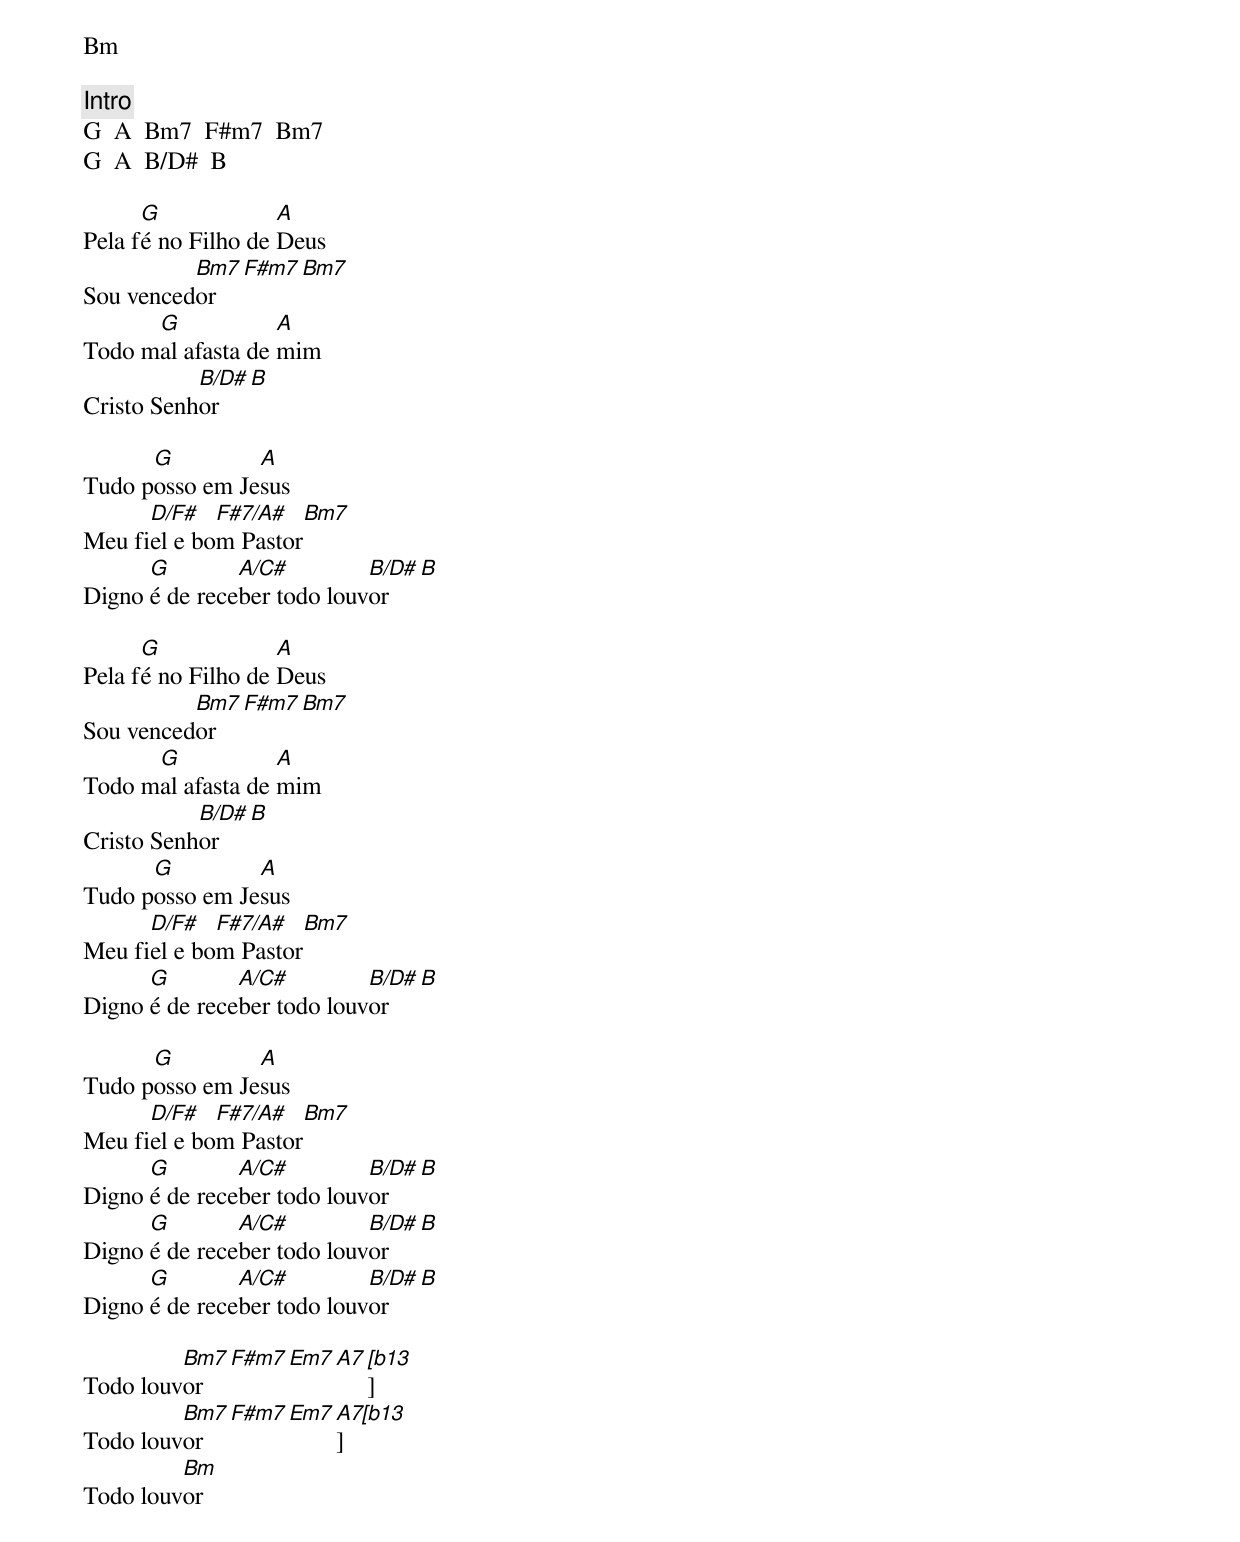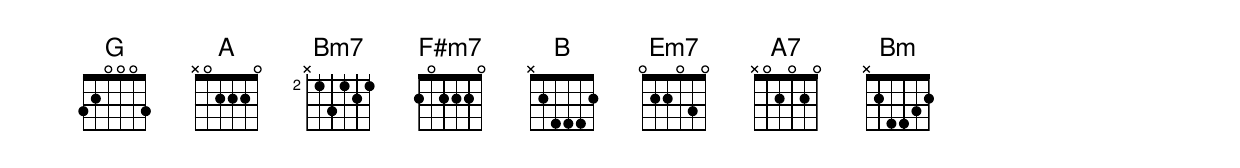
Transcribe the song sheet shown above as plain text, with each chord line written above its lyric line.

Bm

[Intro]
G  A  Bm7  F#m7  Bm7
G  A  B/D#  B

      G             A
Pela fé no Filho de Deus
          Bm7  F#m7  Bm7
Sou vencedor
      G            A
Todo mal afasta de mim
           B/D#  B
Cristo Senhor

      G         A
Tudo posso em Jesus
      D/F#   F#7/A#  Bm7
Meu fiel e bom Pastor
      G        A/C#         B/D#  B
Digno é de receber todo louvor

      G             A
Pela fé no Filho de Deus
          Bm7  F#m7  Bm7
Sou vencedor
      G            A
Todo mal afasta de mim
           B/D#  B
Cristo Senhor
      G         A
Tudo posso em Jesus
      D/F#   F#7/A#  Bm7
Meu fiel e bom Pastor
      G        A/C#         B/D#  B
Digno é de receber todo louvor

      G         A
Tudo posso em Jesus
      D/F#   F#7/A#  Bm7
Meu fiel e bom Pastor
      G        A/C#         B/D#  B
Digno é de receber todo louvor
      G        A/C#         B/D#  B
Digno é de receber todo louvor
      G        A/C#         B/D#  B
Digno é de receber todo louvor

         Bm7 F#m7 Em7 A7 [b13]
Todo louvor
         Bm7 F#m7 Em7 A7[b13]
Todo louvor
         Bm
Todo louvor
